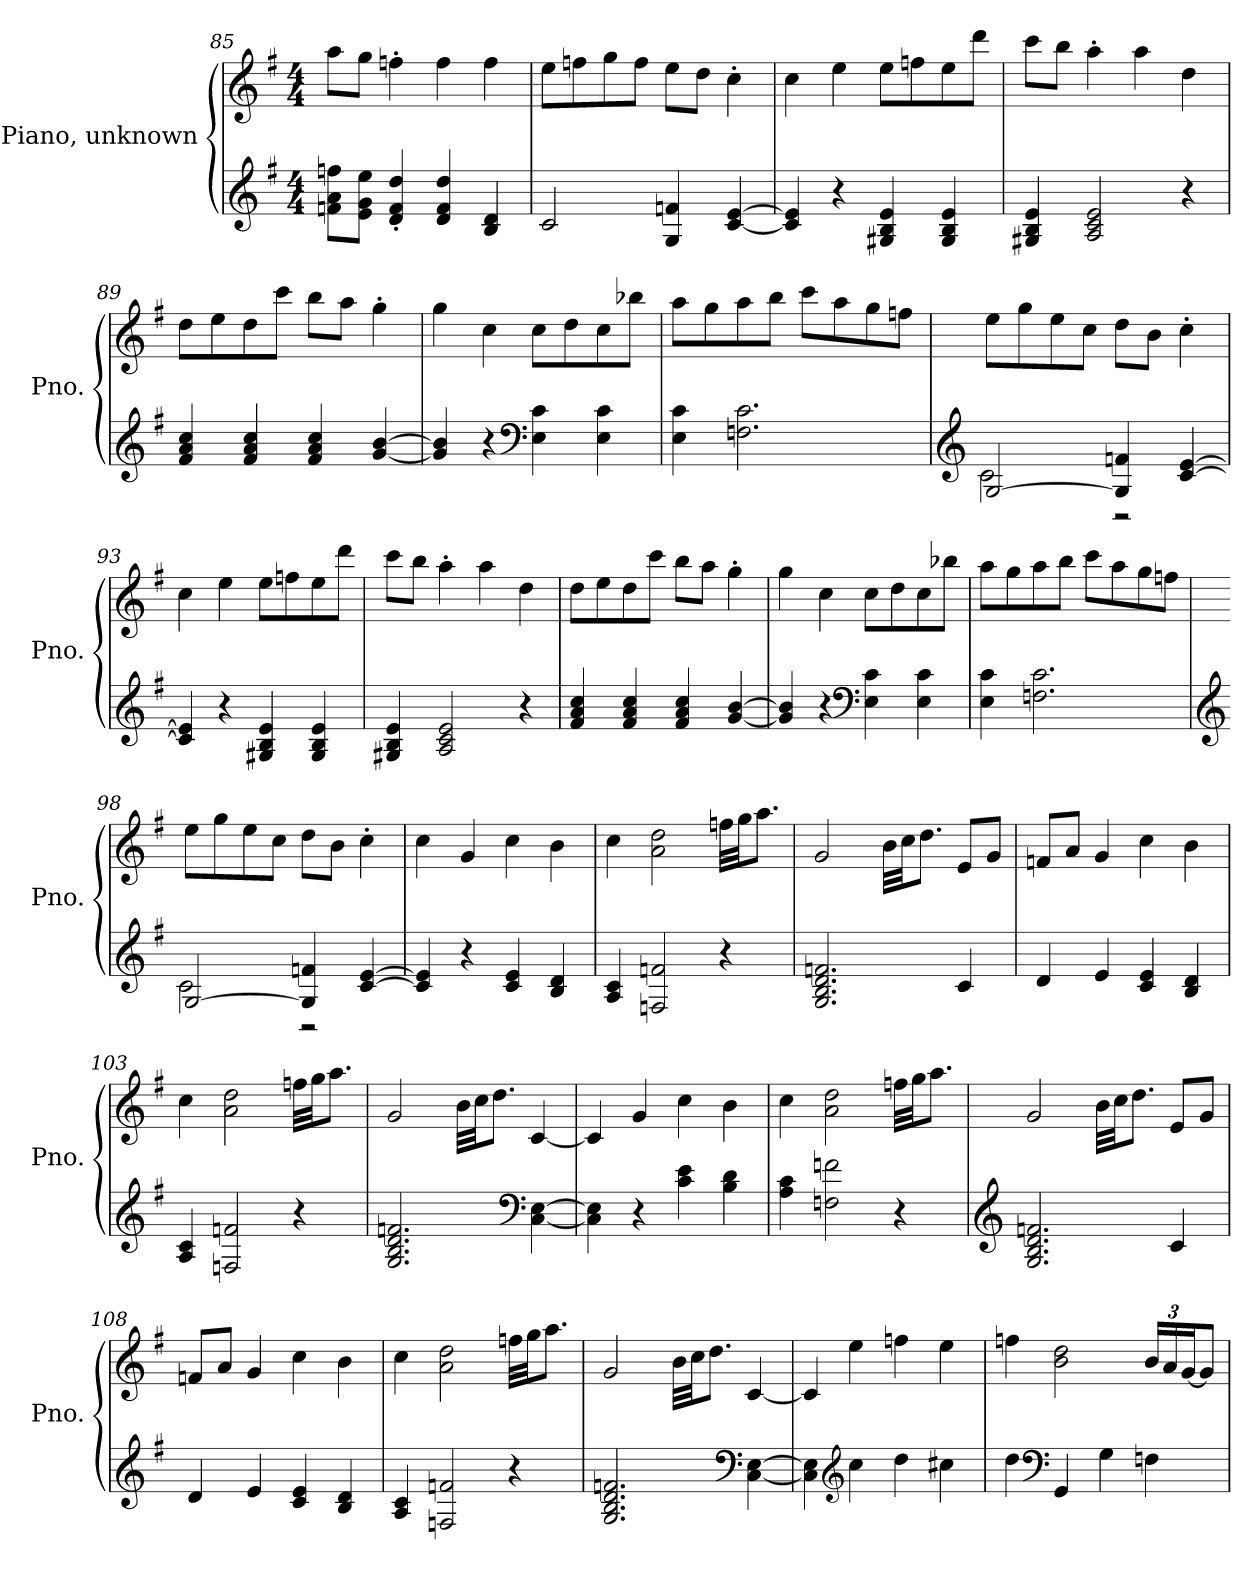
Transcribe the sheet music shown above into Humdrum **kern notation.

**kern	**kern
*part1	*part1
*staff2	*staff1
*I"Piano, unknown	*
*I'Pno.	*
*clefG2	*clefG2
*k[f#]	*k[f#]
*M4/4	*M4/4
=85	=85
8fn\ 8a\ 8ffn\L	8aa\L
8e\ 8g\ 8ee\J	8gg\J
4d/' 4f/' 4dd/'	4ffn'\
4d/ 4f/ 4dd/	4ff\
4B/ 4d/	4ff\
=86	=86
2c/	8ee\L
.	8ffn\
.	8gg\
.	8ff\J
4G/ 4fn/	8ee\L
.	8dd\J
[4c/ [4e/	4cc'\
=87	=87
4c/] 4e/]	4cc\
4r	4ee\
4G#X/ 4B/ 4e/	8ee\L
.	8ffn\
4G#/ 4B/ 4e/	8ee\
.	8ddd\J
!!LO:PB:g=z
=88	=88
4G#X/ 4B/ 4e/	8ccc\L
.	8bb\J
2A/ 2c/ 2e/	4aa'\
.	4aa\
4r	4dd\
=89	=89
4f#/ 4a/ 4cc/	8dd\L
.	8ee\
4f#/ 4a/ 4cc/	8dd\
.	8ccc\J
4f#/ 4a/ 4cc/	8bb\L
.	8aa\J
[4g/ [4b/	4gg'\
=90	=90
4g/] 4b/]	4gg\
4r	4cc\
*clefF4	*
4E\ 4c\	8cc\L
.	8dd\
4E\ 4c\	8cc\
.	8bb-X\J
=91	=91
4E\ 4c\	8aa\L
.	8gg\
2.Fn\ 2.c\	8aa\
.	8bb\J
.	8ccc\L
.	8aa\
.	8gg\
.	8ffn\J
=92	=92
*clefG2	*
*^	*
[2G/	2c\	8ee\L
.	.	8gg\
.	.	8ee\
.	.	8cc\J
4G/] 4fn/	2r	8dd\L
.	.	8b\J
[4c/ [4e/	.	4cc'\
*v	*v	*
!!LO:LB:g=z
=93	=93
4c/] 4e/]	4cc\
4r	4ee\
4G#X/ 4B/ 4e/	8ee\L
.	8ffn\
4G#/ 4B/ 4e/	8ee\
.	8ddd\J
=94	=94
4G#X/ 4B/ 4e/	8ccc\L
.	8bb\J
2A/ 2c/ 2e/	4aa'\
.	4aa\
4r	4dd\
=95	=95
4f#/ 4a/ 4cc/	8dd\L
.	8ee\
4f#/ 4a/ 4cc/	8dd\
.	8ccc\J
4f#/ 4a/ 4cc/	8bb\L
.	8aa\J
[4g/ [4b/	4gg'\
=96	=96
4g/] 4b/]	4gg\
4r	4cc\
*clefF4	*
4E\ 4c\	8cc\L
.	8dd\
4E\ 4c\	8cc\
.	8bb-X\J
=97	=97
4E\ 4c\	8aa\L
.	8gg\
2.Fn\ 2.c\	8aa\
.	8bb\J
.	8ccc\L
.	8aa\
.	8gg\
.	8ffn\J
!!LO:LB:g=z
=98	=98
*clefG2	*
*^	*
[2G/	2c\	8ee\L
.	.	8gg\
.	.	8ee\
.	.	8cc\J
4G/] 4fn/	2r	8dd\L
.	.	8b\J
[4c/ [4e/	.	4cc'\
*v	*v	*
=99	=99
4c/] 4e/]	4cc\
4r	4g/
4c/ 4e/	4cc\
4B/ 4d/	4b\
=100	=100
4A/ 4c/	4cc\
2Fn/ 2fn/	2a\ 2dd\
4r	32ffn\LLL
.	32gg\JJ
.	8.aa\J
=101	=101
2.G/ 2.B/ 2.d/ 2.fn/	2g/
.	32b\LLL
.	32cc\JJ
.	8.dd\J
4c/	8e/L
.	8g/J
=102	=102
4d/	8fn/L
.	8a/J
4e/	4g/
4c/ 4e/	4cc\
4B/ 4d/	4b\
=103	=103
4A/ 4c/	4cc\
2Fn/ 2fn/	2a\ 2dd\
4r	32ffn\LLL
.	32gg\JJ
.	8.aa\J
!!LO:LB:g=z
=104	=104
2.G/ 2.B/ 2.d/ 2.fn/	2g/
.	32b\LLL
.	32cc\JJ
.	8.dd\J
*clefF4	*
[4C\ [4E\	[4c/
=105	=105
4C\] 4E\]	4c/]
4r	4g/
4c\ 4e\	4cc\
4B\ 4d\	4b\
=106	=106
4A\ 4c\	4cc\
2Fn\ 2fn\	2a\ 2dd\
4r	32ffn\LLL
.	32gg\JJ
.	8.aa\J
=107	=107
*clefG2	*
2.G/ 2.B/ 2.d/ 2.fn/	2g/
.	32b\LLL
.	32cc\JJ
.	8.dd\J
4c/	8e/L
.	8g/J
=108	=108
4d/	8fn/L
.	8a/J
4e/	4g/
4c/ 4e/	4cc\
4B/ 4d/	4b\
=109	=109
4A/ 4c/	4cc\
2Fn/ 2fn/	2a\ 2dd\
4r	32ffn\LLL
.	32gg\JJ
.	8.aa\J
!!LO:LB:g=z
=110	=110
2.G/ 2.B/ 2.d/ 2.fn/	2g/
.	32b\LLL
.	32cc\JJ
.	8.dd\J
*clefF4	*
[4C\ [4E\	[4c/
=111	=111
4C\] 4E\]	4c/]
*clefG2	*
4cc\	4ee\
4dd\	4ffn\
4cc#X\	4ee\
=112	=112
4dd\	4ffn\
*clefF4	*
4GG/	2b\ 2dd\
4G\	.
*	*Xbrackettup
4Fn\	24b/LL
.	24a/
.	[24g/J
.	8g/J]
=	=
*-	*-
